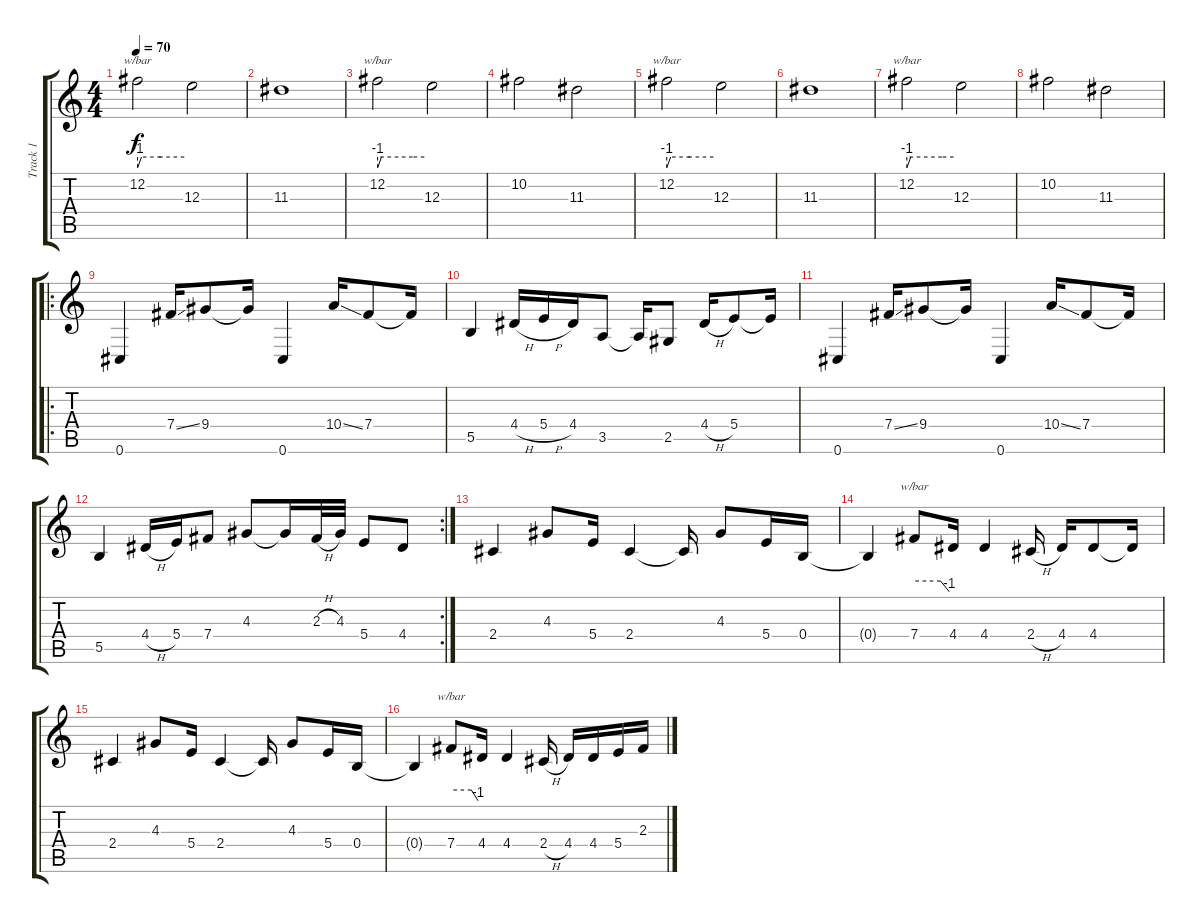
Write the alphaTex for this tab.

\track ("Track 1" "Track 1") {instrument distortionguitar}
\staff {score tabs}
\tuning (Db4 Ab3 E3 B2 Gb2 Db2) {hide}
\ts (4 4)
\tempo 70
\clef g2
\ks c
12.2.2{tbe (custom default 0 -4 5 0 30 0 60 0) dy f} 12.3.2 |
11.3.1 |
12.2.2{tbe (custom default 0 -4 5 0 45 0 60 0)} 12.3.2 |
10.2.2 11.3.2 |
12.2.2{tbe (custom default 0 -4 5 0 30 0 60 0)} 12.3.2 |
11.3.1 |
12.2.2{tbe (custom default 0 -4 5 0 45 0 60 0)} 12.3.2 |
10.2.2 11.3.2 |
\ro
0.6.4 7.4{ss}.16 9.4.8 9.4{t}.16 0.6.4 10.4{ss}.16 7.4.8 7.4{t}.16 |
5.5.4 4.4{h}.16 5.4{h}.16 4.4.16 3.5.8 3.5{t}.16 2.5.8 4.4{h}.16 5.4.8 5.4{t}.16 |
0.6.4 7.4{ss}.16 9.4.8 9.4{t}.16 0.6.4 10.4{ss}.16 7.4.8 7.4{t}.16 |
\rc 2
5.5.4 4.4{h}.16 5.4.16 7.4.8 4.3.8 4.3{t}.16 2.3{h}.32 4.3.32 5.4.8 4.4.8 |
2.4.4 4.3.8 5.4.16 2.4.4 2.4{t}.16 4.3.8 5.4.16 0.4.16 |
0.4{t}.4 7.4.8{tbe (custom default 0 0 45 0 60 -4)} 4.4.16 4.4.4 2.4{h}.16 4.4.16 4.4.8 4.4{t}.16 |
2.4.4 4.3.8 5.4.16 2.4.4 2.4{t}.16 4.3.8 5.4.16 0.4.16 |
0.4{t}.4 7.4.8{tbe (custom default 0 0 45 0 60 -4)} 4.4.16 4.4.4 2.4{h}.16 4.4.16 4.4.16 5.4.16 2.3.16
